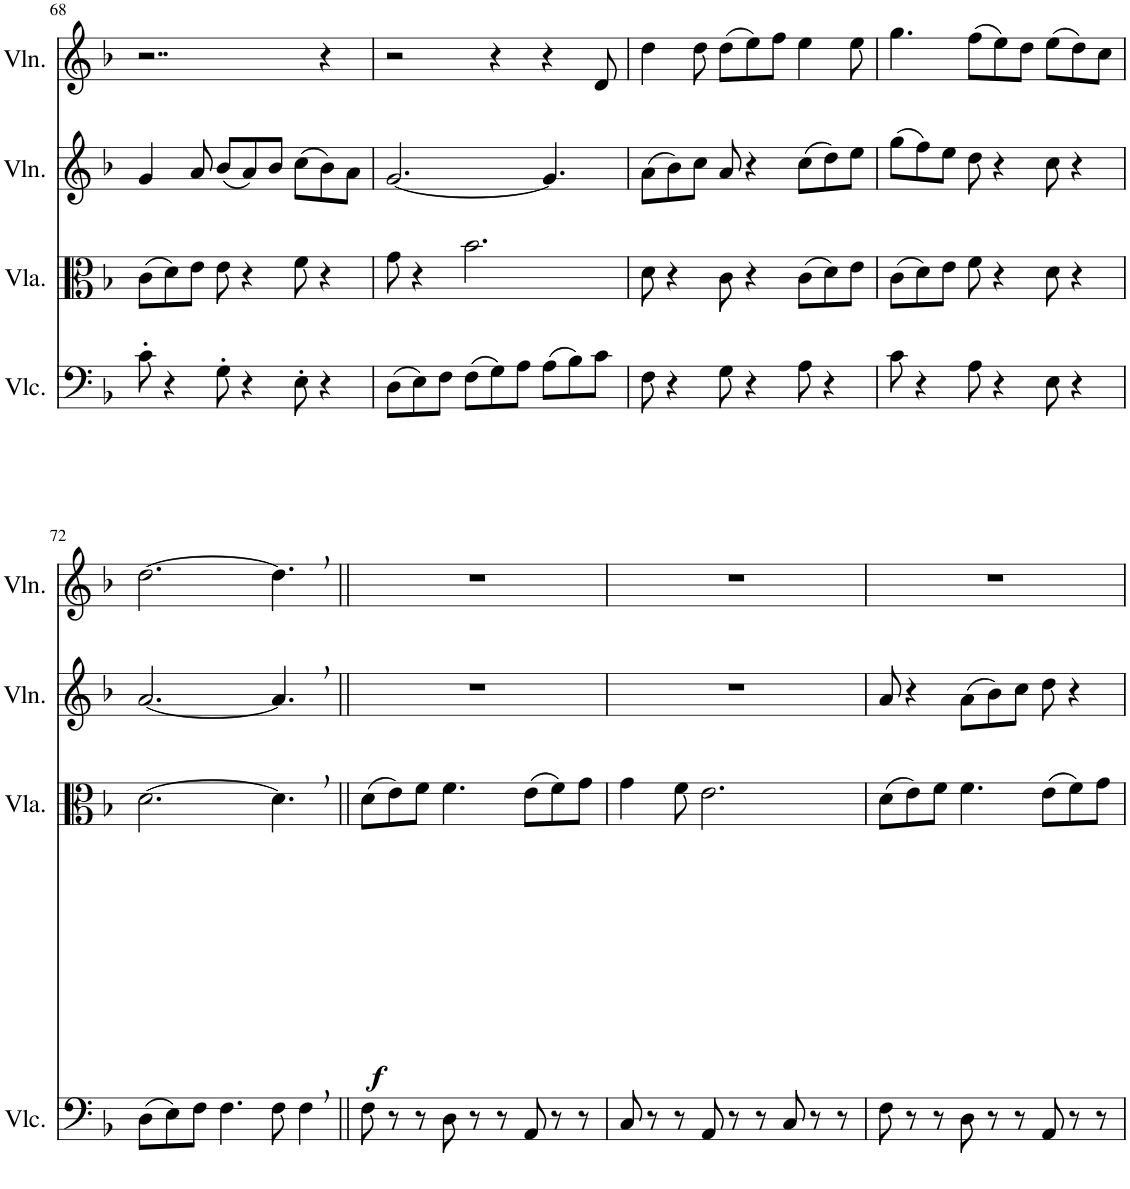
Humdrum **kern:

**kern	**kern	**dynam	**kern	**kern
*part4	*part3	*part3	*part2	*part1
*staff4	*staff3	*staff3	*staff2	*staff1
*I"Violoncello	*I"Viola	*	*I"Violin	*I"Violin
*I'Vlc.	*I'Vla.	*	*I'Vln.	*I'Vln.
!!LO:PB:g=z
*clefF4	*clefC3	*	*clefG2	*clefG2
*k[b-]	*k[b-]	*	*k[b-]	*k[b-]
*M9/8	*M9/8	*	*M9/8	*M9/8
=68	=68	=68	=68	=68
8c'\	(8c\L	.	4g/	2..r
4r	8d\)	.	.	.
.	8e\J	.	8a/	.
8G'\	8e\	.	(8b-/L	.
4r	4r	.	8a/)	.
.	.	.	8b-/J	.
8E'\	8f\	.	(8cc\L	.
4r	4r	.	8b-\)	4r
.	.	.	8a\J	.
=69	=69	=69	=69	=69
(8D\L	8g\	.	[2.g/	2r
8E\)	4r	.	.	.
8F\J	.	.	.	.
(8F\L	2.b-\	.	.	.
8G\)	.	.	.	4r
8A\J	.	.	.	.
(8A\L	.	.	4.g/]	4r
8B-\)	.	.	.	.
8c\J	.	.	.	8d/
=70	=70	=70	=70	=70
8F\	8d\	.	(8a\L	4dd\
4r	4r	.	8b-\)	.
.	.	.	8cc\J	8dd\
8G\	8c\	.	8a/	(8dd\L
4r	4r	.	4r	8ee\)
.	.	.	.	8ff\J
8A\	(8c\L	.	(8cc\L	4ee\
4r	8d\)	.	8dd\)	.
.	8e\J	.	8ee\J	8ee\
=71	=71	=71	=71	=71
8c\	(8c\L	.	(8gg\L	4.gg\
4r	8d\)	.	8ff\)	.
.	8e\J	.	8ee\J	.
8A\	8f\	.	8dd\	(8ff\L
4r	4r	.	4r	8ee\)
.	.	.	.	8dd\J
8E\	8d\	.	8cc\	(8ee\L
4r	4r	.	4r	8dd\)
.	.	.	.	8cc\J
!!LO:LB:g=z
=72	=72	=72	=72	=72
(8D\L	[2.d\	.	[2.a/	[2.dd\
8E\)	.	.	.	.
8F\J	.	.	.	.
4.F\	.	.	.	.
8F\	4.d,\]	.	4.a,/]	4.dd,\]
4F,\	.	.	.	.
=73||	=73||	=73||	=73||	=73||
!	!	!LO:DY:b	!	!
8F\	(8d\L	f	8%9r	8%9r
8r	8e\)	.	.	.
8r	8f\J	.	.	.
8D\	4.f\	.	.	.
8r	.	.	.	.
8r	.	.	.	.
8AA/	(8e\L	.	.	.
8r	8f\)	.	.	.
8r	8g\J	.	.	.
=74	=74	=74	=74	=74
8C/	4g\	.	8%9r	8%9r
8r	.	.	.	.
8r	8f\	.	.	.
8AA/	2.e\	.	.	.
8r	.	.	.	.
8r	.	.	.	.
8C/	.	.	.	.
8r	.	.	.	.
8r	.	.	.	.
=75	=75	=75	=75	=75
8F\	(8d\L	.	8a/	8%9r
8r	8e\)	.	4r	.
8r	8f\J	.	.	.
8D\	4.f\	.	(8a\L	.
8r	.	.	8b-\)	.
8r	.	.	8cc\J	.
8AA/	(8e\L	.	8dd\	.
8r	8f\)	.	4r	.
8r	8g\J	.	.	.
=	=	=	=	=
*-	*-	*-	*-	*-
